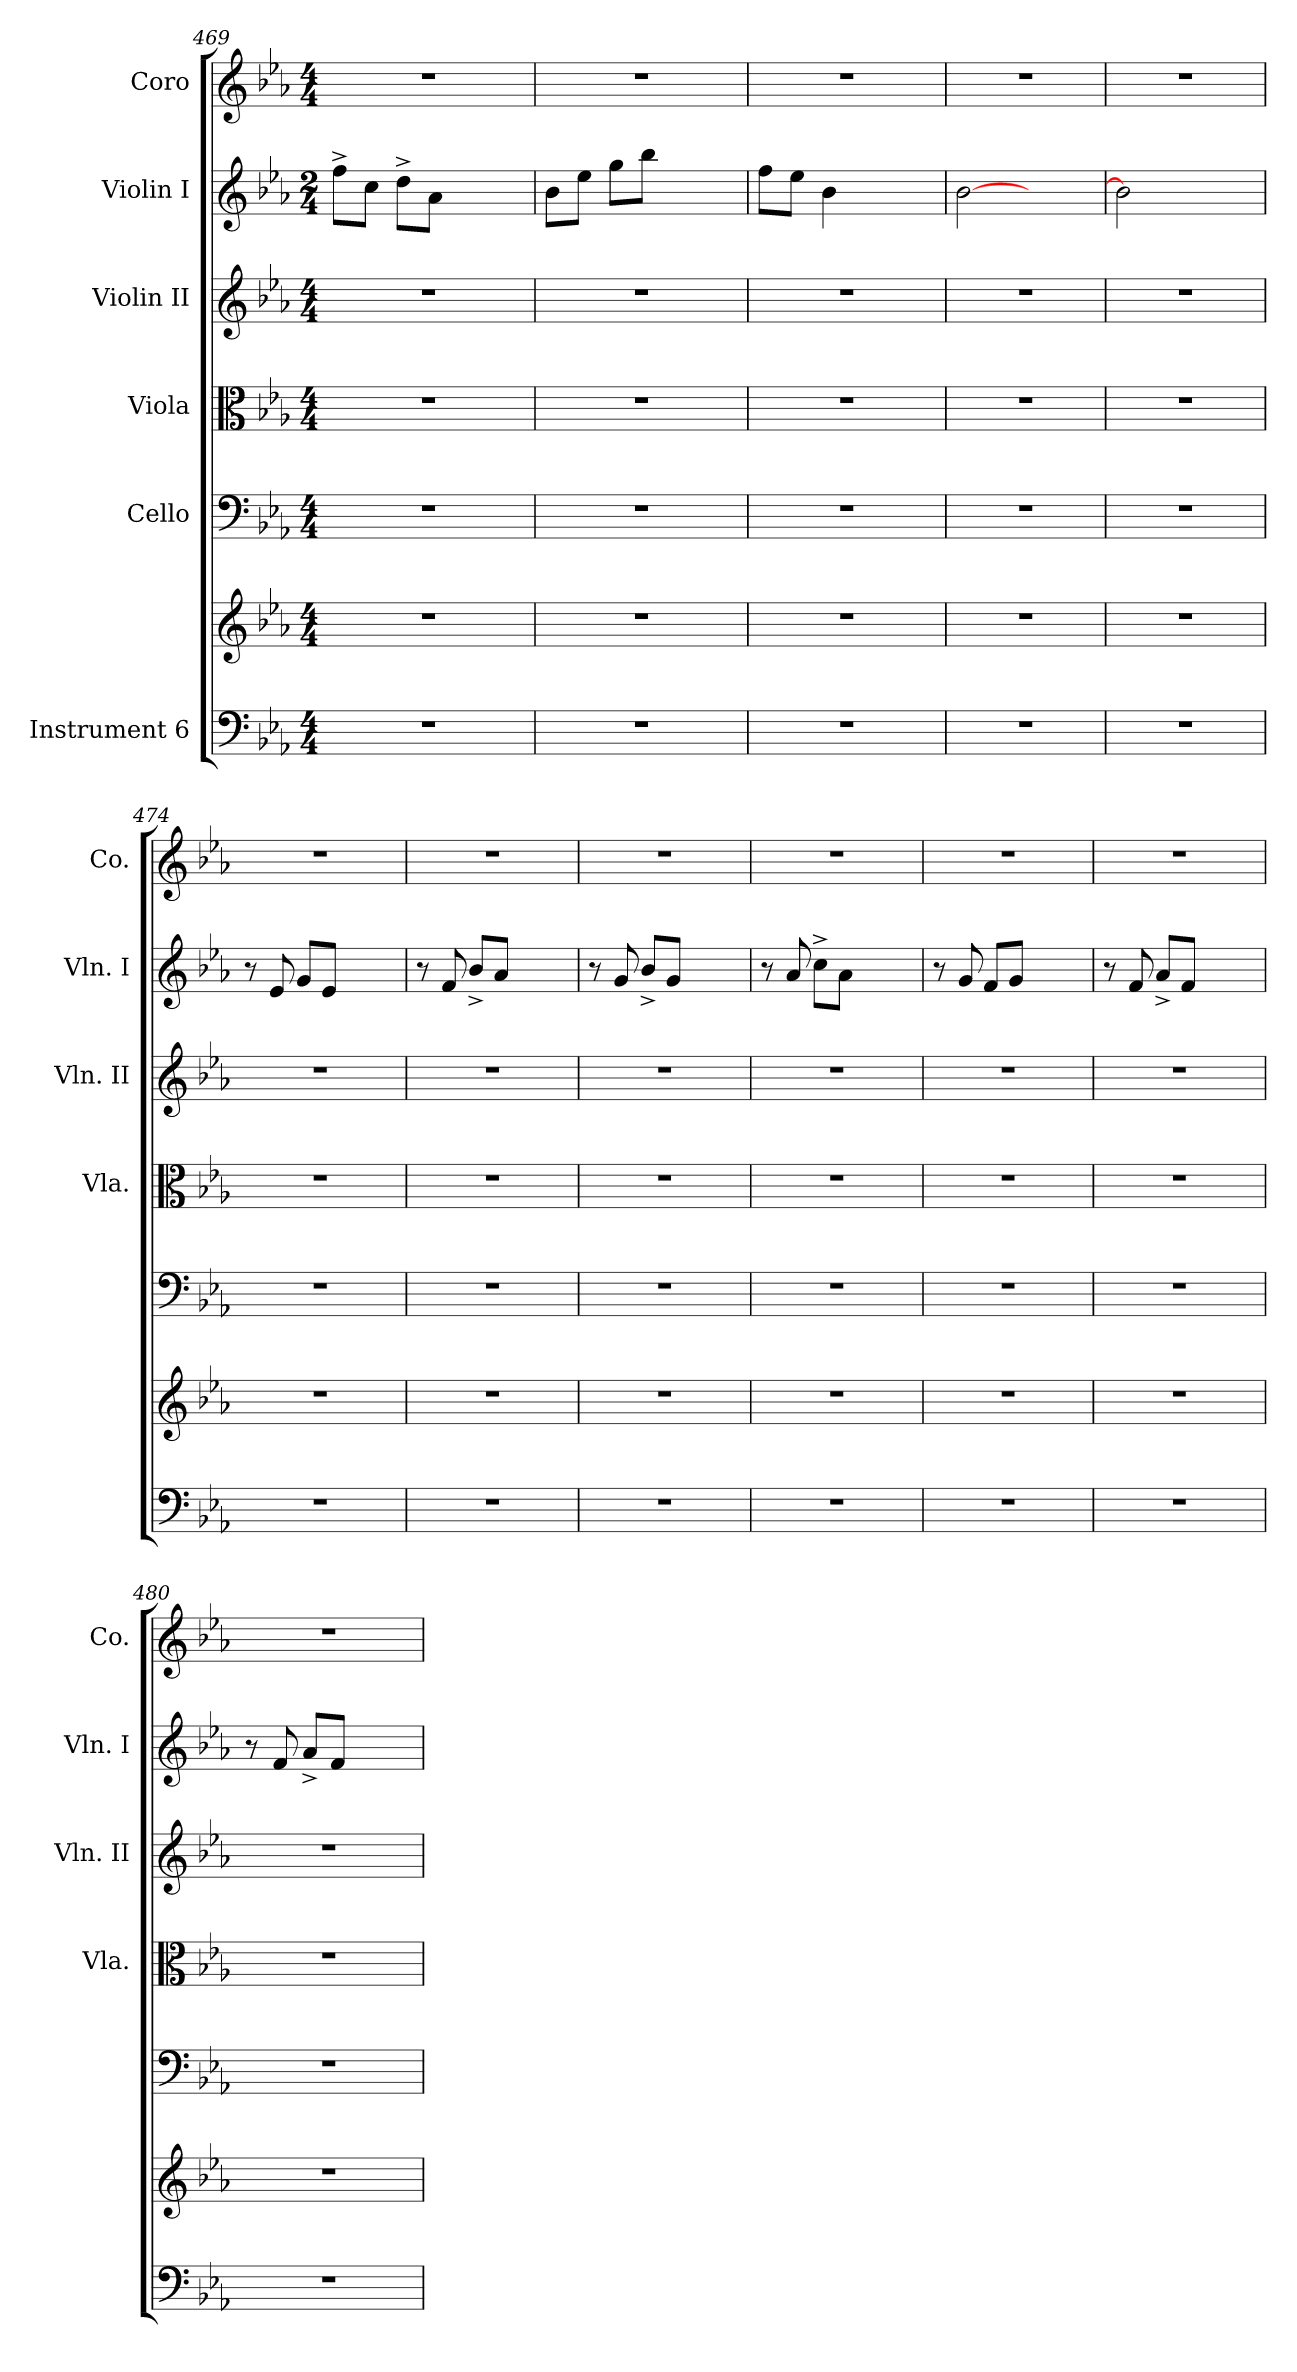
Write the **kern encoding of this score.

**kern	**kern	**kern	**kern	**kern	**kern	**kern
*part6	*part6	*part5	*part4	*part3	*part2	*part1
*staff7	*staff6	*staff5	*staff4	*staff3	*staff2	*staff1
*I"Instrument 6	*	*I"Cello	*I"Viola	*I"Violin II	*I"Violin I	*I"Coro
*	*	*	*I'Vla.	*I'Vln. II	*I'Vln. I	*I'Co.
*clefF4	*clefG2	*clefF4	*clefC3	*clefG2	*clefG2	*clefG2
*k[b-e-a-]	*k[b-e-a-]	*k[b-e-a-]	*k[b-e-a-]	*k[b-e-a-]	*k[b-e-a-]	*k[b-e-a-]
*E-:	*E-:	*E-:	*E-:	*E-:	*E-:	*E-:
*M4/4	*M4/4	*M4/4	*M4/4	*M4/4	*M2/4	*M4/4
=469	=469	=469	=469	=469	=469	=469
1r	1r	1r	1r	1r	8ff^<\L	1r
.	.	.	.	.	8cc\J	.
.	.	.	.	.	8dd^<\L	.
.	.	.	.	.	8a-\J	.
.	.	.	.	.	2ryy	.
=470	=470	=470	=470	=470	=470	=470
1r	1r	1r	1r	1r	8b-\L	1r
.	.	.	.	.	8ee-\J	.
.	.	.	.	.	8gg\L	.
.	.	.	.	.	8bb-\J	.
.	.	.	.	.	2ryy	.
=471	=471	=471	=471	=471	=471	=471
1r	1r	1r	1r	1r	8ff\L	1r
.	.	.	.	.	8ee-\J	.
.	.	.	.	.	4b-\	.
.	.	.	.	.	2ryy	.
=472	=472	=472	=472	=472	=472	=472
1r	1r	1r	1r	1r	[>2b-\	1r
.	.	.	.	.	2ryy	.
=473	=473	=473	=473	=473	=473	=473
1r	1r	1r	1r	1r	2b-\]	1r
.	.	.	.	.	2ryy	.
=474	=474	=474	=474	=474	=474	=474
1r	1r	1r	1r	1r	8r	1r
.	.	.	.	.	8e-/	.
.	.	.	.	.	8g/L	.
.	.	.	.	.	8e-/J	.
.	.	.	.	.	2ryy	.
=475	=475	=475	=475	=475	=475	=475
1r	1r	1r	1r	1r	8r	1r
.	.	.	.	.	8f/	.
.	.	.	.	.	8b-^>/L	.
.	.	.	.	.	8a-/J	.
.	.	.	.	.	2ryy	.
=476	=476	=476	=476	=476	=476	=476
1r	1r	1r	1r	1r	8r	1r
.	.	.	.	.	8g/	.
.	.	.	.	.	8b-^>/L	.
.	.	.	.	.	8g/J	.
.	.	.	.	.	2ryy	.
!!LO:LB:g=z
=477	=477	=477	=477	=477	=477	=477
1r	1r	1r	1r	1r	8r	1r
.	.	.	.	.	8a-/	.
.	.	.	.	.	8cc^<\L	.
.	.	.	.	.	8a-\J	.
.	.	.	.	.	2ryy	.
=478	=478	=478	=478	=478	=478	=478
1r	1r	1r	1r	1r	8r	1r
.	.	.	.	.	8g/	.
.	.	.	.	.	8f/L	.
.	.	.	.	.	8g/J	.
.	.	.	.	.	2ryy	.
=479	=479	=479	=479	=479	=479	=479
1r	1r	1r	1r	1r	8r	1r
.	.	.	.	.	8f/	.
.	.	.	.	.	8a-^>/L	.
.	.	.	.	.	8f/J	.
.	.	.	.	.	2ryy	.
=480	=480	=480	=480	=480	=480	=480
1r	1r	1r	1r	1r	8r	1r
.	.	.	.	.	8f/	.
.	.	.	.	.	8a-^>/L	.
.	.	.	.	.	8f/J	.
.	.	.	.	.	2ryy	.
=	=	=	=	=	=	=
*-	*-	*-	*-	*-	*-	*-
